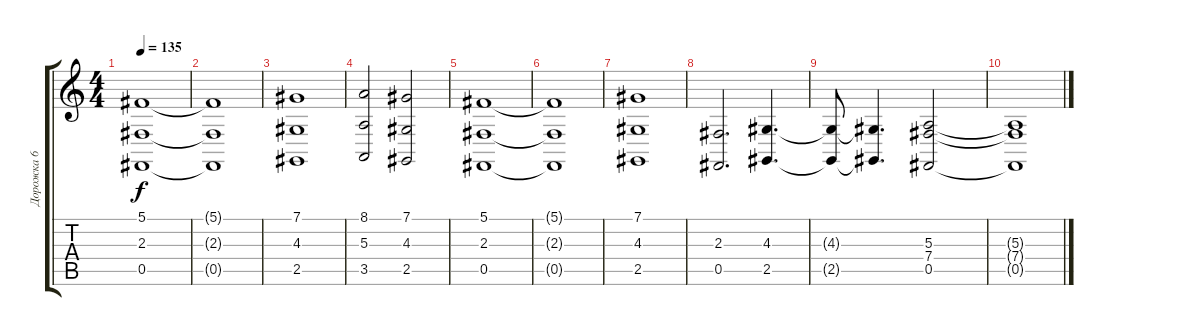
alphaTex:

\track ("Дорожка 6" "Дорожка 6") {instrument tremolostrings}
\staff {score tabs}
\tuning (Db4 Ab3 E3 B2 Gb2 Db2) {hide}
\ts (4 4)
\tempo 135
\clef g2
\ks c
(5.1 2.3 0.5).1{dy f} |
(5.1{t} 2.3{t} 0.5{t}).1 |
(7.1 4.3 2.5).1 |
(8.1 5.3 3.5).2 (7.1 4.3 2.5).2 |
(5.1 2.3 0.5).1 |
(5.1{t} 2.3{t} 0.5{t}).1 |
(7.1 4.3 2.5).1 |
(2.3 0.5).2{d} (4.3 2.5).4{d} |
(4.3{t} 2.5{t}).8 (4.3{t} 2.5{t}).4{d} (5.3 7.4 0.5).2 |
(5.3{t} 7.4{t} 0.5{t}).1
